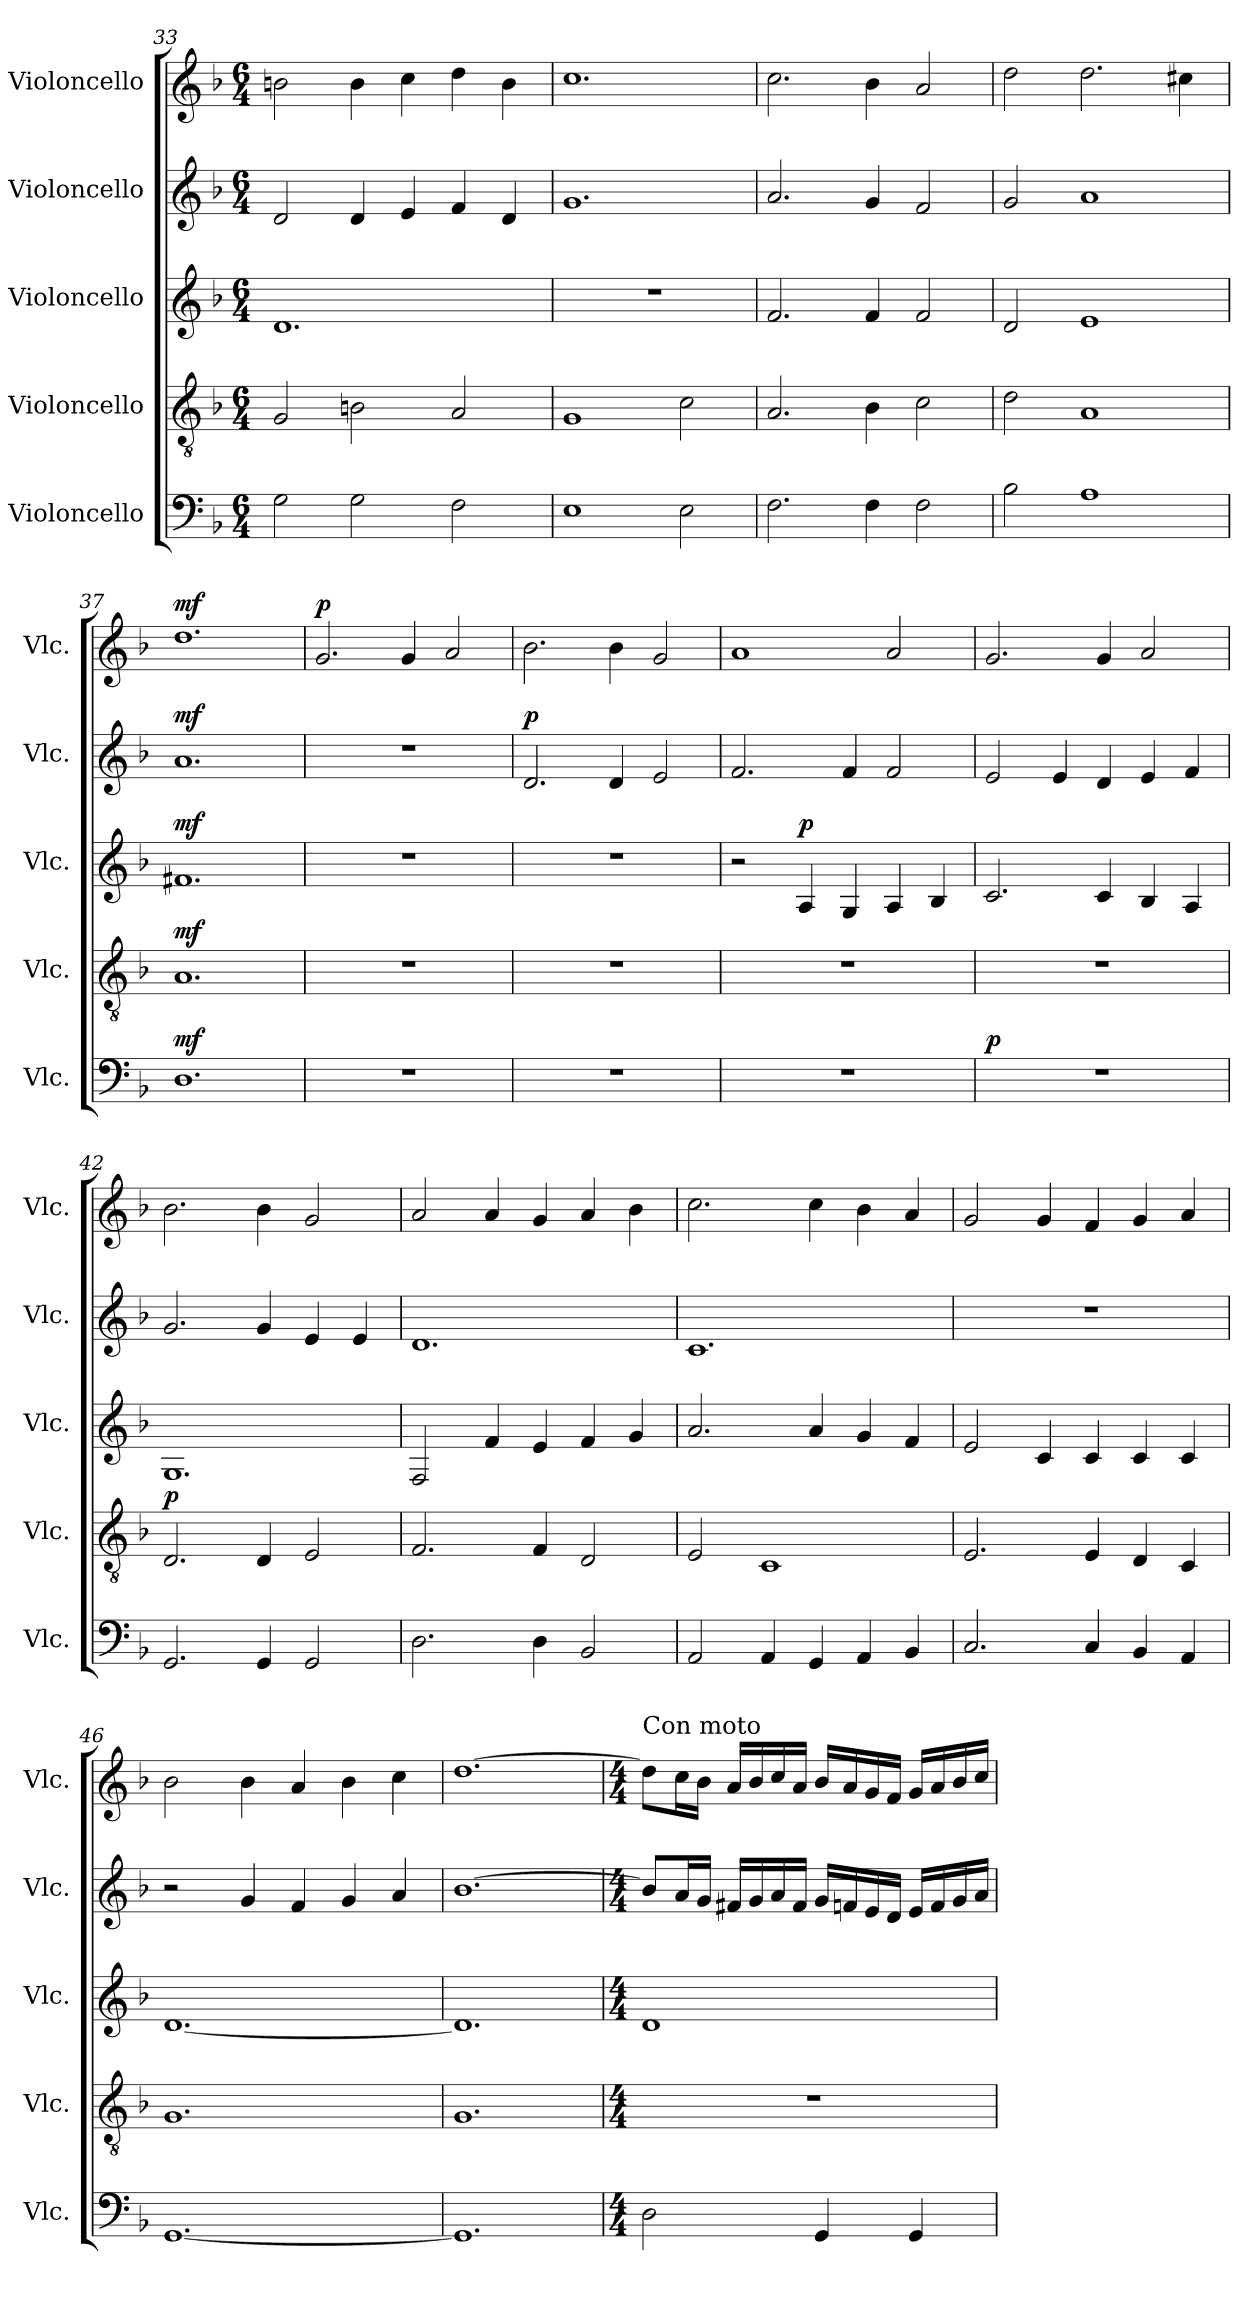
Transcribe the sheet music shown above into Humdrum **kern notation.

**kern	**dynam	**kern	**dynam	**kern	**dynam	**kern	**dynam	**kern	**dynam
*part5	*part5	*part4	*part4	*part3	*part3	*part2	*part2	*part1	*part1
*staff5	*staff5	*staff4	*staff4	*staff3	*staff3	*staff2	*staff2	*staff1	*staff1
*I"Violoncello	*	*I"Violoncello	*	*I"Violoncello	*	*I"Violoncello	*	*I"Violoncello	*
*I'Vlc.	*	*I'Vlc.	*	*I'Vlc.	*	*I'Vlc.	*	*I'Vlc.	*
*clefF4	*	*clefGv2	*	*	*	*	*	*	*
*k[b-]	*	*k[b-]	*	*k[b-]	*	*k[b-]	*	*k[b-]	*
*F:	*	*F:	*	*F:	*	*F:	*	*F:	*
*M6/4	*	*M6/4	*	*M6/4	*	*M6/4	*	*M6/4	*
=33	=33	=33	=33	=33	=33	=33	=33	=33	=33
2G\	.	2G/	.	1.d	.	2d/	.	2bn\	.
2G\	.	2Bn\	.	.	.	4d/	.	4b\	.
.	.	.	.	.	.	4e/	.	4cc\	.
2F\	.	2A/	.	.	.	4f/	.	4dd\	.
.	.	.	.	.	.	4d/	.	4b\	.
!!LO:PB:g=z
=34	=34	=34	=34	=34	=34	=34	=34	=34	=34
1E	.	1G	.	1.r	.	1.g	.	1.cc	.
2E\	.	2c\	.	.	.	.	.	.	.
=35	=35	=35	=35	=35	=35	=35	=35	=35	=35
2.F\	.	2.A/	.	2.f/	.	2.a/	.	2.cc\	.
4F\	.	4B-\	.	4f/	.	4g/	.	4b-\	.
2F\	.	2c\	.	2f/	.	2f/	.	2a/	.
=36	=36	=36	=36	=36	=36	=36	=36	=36	=36
2B-\	.	2d\	.	2d/	.	2g/	.	2dd\	.
1A	.	1A	.	1e	.	1a	.	2.dd\	.
.	.	.	.	.	.	.	.	4cc#X\	.
=37	=37	=37	=37	=37	=37	=37	=37	=37	=37
!	!LO:DY:a	!	!LO:DY:a	!	!LO:DY:a	!	!LO:DY:a	!	!LO:DY:a
1.D	mf	1.A	mf	1.f#X	mf	1.a	mf	1.dd	mf
=38	=38	=38	=38	=38	=38	=38	=38	=38	=38
!	!	!	!	!	!	!	!	!	!LO:DY:a
1.r	.	1.r	.	1.r	.	1.r	.	2.g/	p
.	.	.	.	.	.	.	.	4g/	.
.	.	.	.	.	.	.	.	2a/	.
=39	=39	=39	=39	=39	=39	=39	=39	=39	=39
!	!	!	!	!	!	!	!LO:DY:a	!	!
1.r	.	1.r	.	1.r	.	2.d/	p	2.b-\	.
.	.	.	.	.	.	4d/	.	4b-\	.
.	.	.	.	.	.	2e/	.	2g/	.
=40	=40	=40	=40	=40	=40	=40	=40	=40	=40
1.r	.	1.r	.	2r	.	2.f/	.	1a	.
!	!	!	!	!	!LO:DY:a	!	!	!	!
.	.	.	.	4A/	p	.	.	.	.
.	.	.	.	4G/	.	4f/	.	.	.
.	.	.	.	4A/	.	2f/	.	2a/	.
.	.	.	.	4B-/	.	.	.	.	.
!!LO:LB:g=z
=41	=41	=41	=41	=41	=41	=41	=41	=41	=41
!	!LO:DY:a	!	!	!	!	!	!	!	!
1.r	p	1.r	.	2.c/	.	2e/	.	2.g/	.
.	.	.	.	.	.	4e/	.	.	.
.	.	.	.	4c/	.	4d/	.	4g/	.
.	.	.	.	4B-/	.	4e/	.	2a/	.
.	.	.	.	4A/	.	4f/	.	.	.
=42	=42	=42	=42	=42	=42	=42	=42	=42	=42
!	!	!	!LO:DY:a	!	!	!	!	!	!
2.GG/	.	2.D/	p	1.G	.	2.g/	.	2.b-\	.
4GG/	.	4D/	.	.	.	4g/	.	4b-\	.
2GG/	.	2E/	.	.	.	4e/	.	2g/	.
.	.	.	.	.	.	4e/	.	.	.
=43	=43	=43	=43	=43	=43	=43	=43	=43	=43
2.D\	.	2.F/	.	2F/	.	1.d	.	2a/	.
.	.	.	.	4f/	.	.	.	4a/	.
4D\	.	4F/	.	4e/	.	.	.	4g/	.
2BB-/	.	2D/	.	4f/	.	.	.	4a/	.
.	.	.	.	4g/	.	.	.	4b-\	.
=44	=44	=44	=44	=44	=44	=44	=44	=44	=44
2AA/	.	2E/	.	2.a/	.	1.c	.	2.cc\	.
4AA/	.	1C	.	.	.	.	.	.	.
4GG/	.	.	.	4a/	.	.	.	4cc\	.
4AA/	.	.	.	4g/	.	.	.	4b-\	.
4BB-/	.	.	.	4f/	.	.	.	4a/	.
=45	=45	=45	=45	=45	=45	=45	=45	=45	=45
2.C/	.	2.E/	.	2e/	.	1.r	.	2g/	.
.	.	.	.	4c/	.	.	.	4g/	.
4C/	.	4E/	.	4c/	.	.	.	4f/	.
4BB-/	.	4D/	.	4c/	.	.	.	4g/	.
4AA/	.	4C/	.	4c/	.	.	.	4a/	.
!!LO:PB:g=z
=46	=46	=46	=46	=46	=46	=46	=46	=46	=46
[1.GG	.	1.G	.	[1.d	.	2r	.	2b-\	.
.	.	.	.	.	.	4g/	.	4b-\	.
.	.	.	.	.	.	4f/	.	4a/	.
.	.	.	.	.	.	4g/	.	4b-\	.
.	.	.	.	.	.	4a/	.	4cc\	.
=47	=47	=47	=47	=47	=47	=47	=47	=47	=47
1.GG]	.	1.G	.	1.d]	.	[1.b-	.	[1.dd	.
=48	=48	=48	=48	=48	=48	=48	=48	=48	=48
*M4/4	*	*M4/4	*	*M4/4	*	*M4/4	*	*M4/4	*
!	!	!	!	!	!	!	!	!LO:TX:a:t=Con moto	!
2D\	.	1r	.	1d	.	8b-/L]	.	8dd\L]	.
.	.	.	.	.	.	16a/L	.	16cc\L	.
.	.	.	.	.	.	16g/JJ	.	16b-\JJ	.
.	.	.	.	.	.	16f#X/LL	.	16a/LL	.
.	.	.	.	.	.	16g/	.	16b-/	.
.	.	.	.	.	.	16a/	.	16cc/	.
.	.	.	.	.	.	16f#/JJ	.	16a/JJ	.
4GG/	.	.	.	.	.	16g/LL	.	16b-/LL	.
.	.	.	.	.	.	16fn/	.	16a/	.
.	.	.	.	.	.	16e/	.	16g/	.
.	.	.	.	.	.	16d/JJ	.	16f/JJ	.
4GG/	.	.	.	.	.	16e/LL	.	16g/LL	.
.	.	.	.	.	.	16f/	.	16a/	.
.	.	.	.	.	.	16g/	.	16b-/	.
.	.	.	.	.	.	16a/JJ	.	16cc/JJ	.
=	=	=	=	=	=	=	=	=	=
*-	*-	*-	*-	*-	*-	*-	*-	*-	*-
